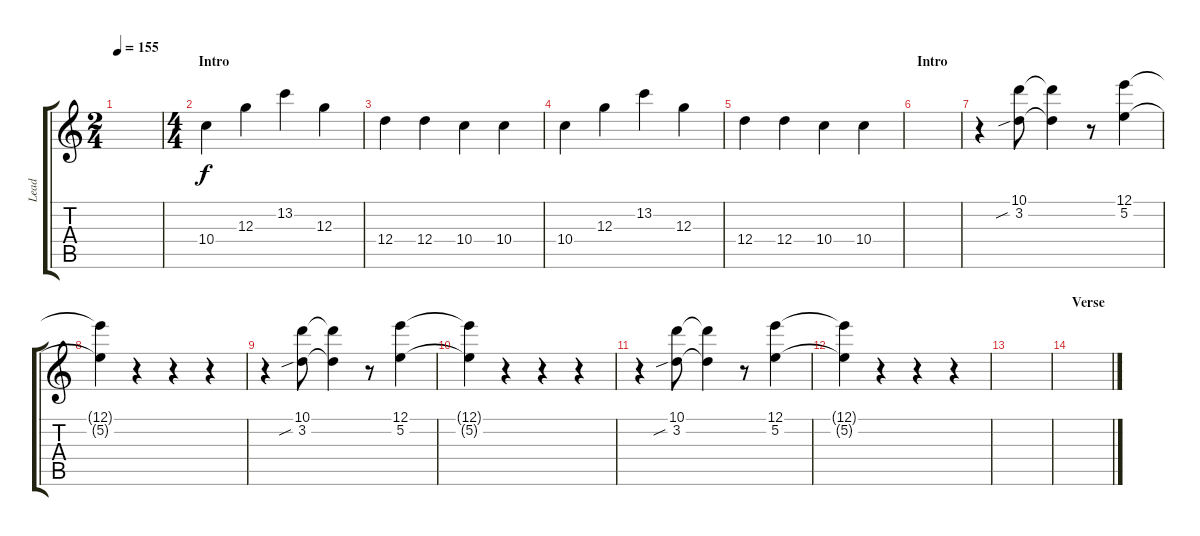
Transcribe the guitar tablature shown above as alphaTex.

\track ("Lead" "Lead") {instrument overdrivenguitar}
\staff {score tabs}
\tuning (E4 B3 G3 D3 A2 E2) {hide}
\ts (2 4)
\tempo 155
\clef g2
\ks c
|
\ts (4 4)
\section ("" "Intro")
10.4.4{volume 12 instrument guitarharmonics} 12.3.4 13.2.4 12.3.4 |
12.4.4 12.4.4 10.4.4 10.4.4 |
10.4.4 12.3.4 13.2.4 12.3.4 |
12.4.4 12.4.4 10.4.4 10.4.4 |
\section ("" "Intro")
|
r.4 (10.1 3.2{sib}).8 (10.1{t} 3.2{t}).4 r.8 (12.1 5.2).4 |
(12.1{t} 5.2{t}).4 r.4 r.4 r.4 |
r.4 (10.1 3.2{sib}).8 (10.1{t} 3.2{t}).4 r.8 (12.1 5.2).4 |
(12.1{t} 5.2{t}).4 r.4 r.4 r.4 |
r.4 (10.1 3.2{sib}).8 (10.1{t} 3.2{t}).4 r.8 (12.1 5.2).4 |
(12.1{t} 5.2{t}).4 r.4 r.4 r.4 |
|
\section ("" "Verse")
